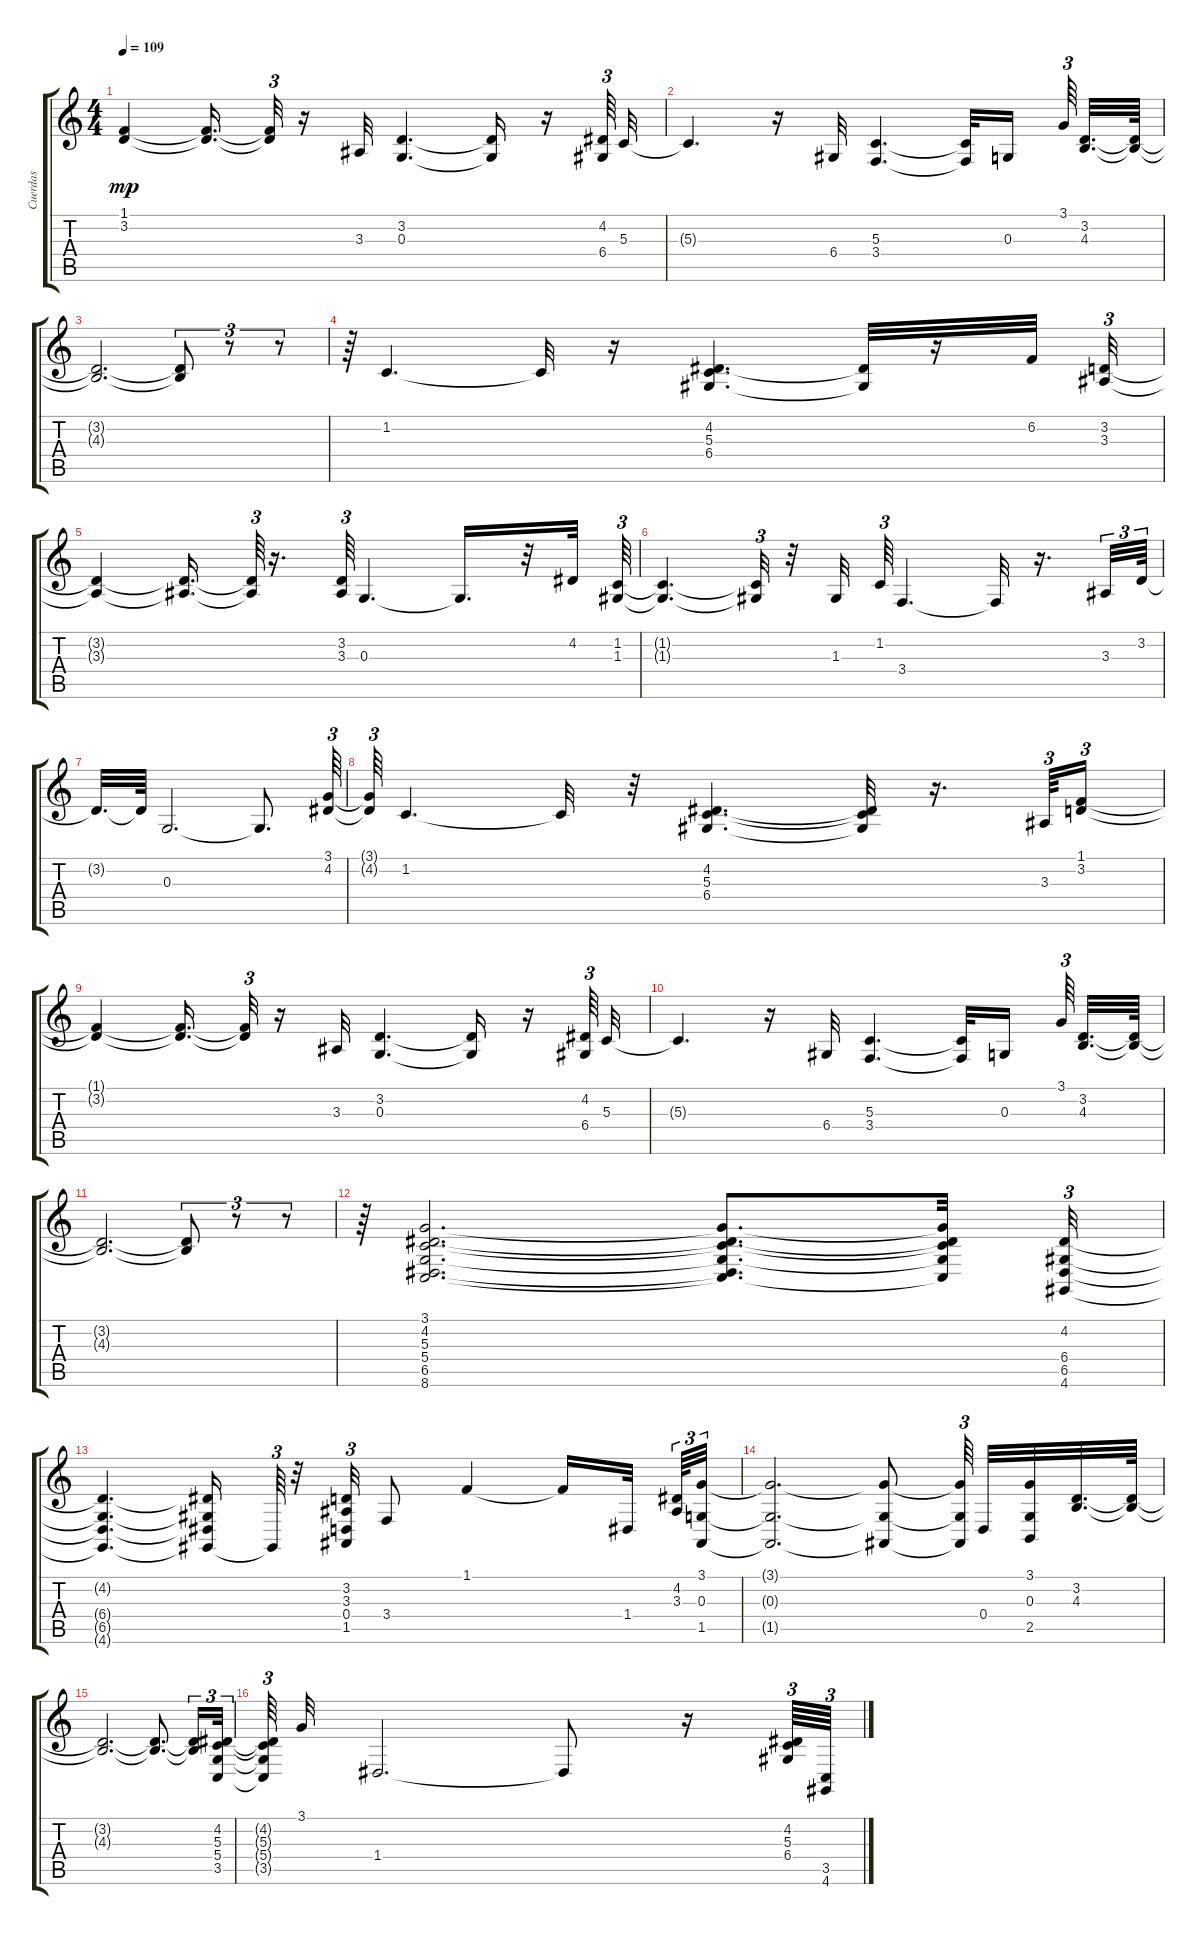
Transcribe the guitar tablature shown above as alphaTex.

\track ("Cuerdas" "Cuerdas") {instrument stringensemble1}
\staff {score tabs}
\tuning (E4 B3 G3 D3 A2 E2) {hide}
\ts (4 4)
\tempo 109
\clef g2
\ks c
(1.1{t} 3.2{t}).4{dy mp} (1.1{t} 3.2{t}).16{d} (1.1{t} 3.2{t}).32{tu (3 2)} r.16 3.3.32 (3.2 0.3).4{d} (3.2{t} 0.3{t}).16 r.16 (4.2 6.4).64{tu (3 2)} 5.3.32 |
5.3{t}.4{d} r.16 6.4.32 (5.3 3.4).4{d} (5.3{t} 3.4{t}).32 0.3.16{beam splitsecondary} 3.1.64{tu (3 2) beam splitsecondary} (3.2 4.3).32{d} (3.2{t} 4.3{t}).64 |
(3.2{t} 4.3{t}).2{d} (3.2{t} 4.3{t}).8{tu (3 2)} r.8{tu (3 2)} r.8{tu (3 2)} |
r.64{tu (3 2)} 1.2.4{d} 1.2{t}.32 r.16 (4.2 5.3 6.4).4{d} (4.2{t} 6.4{t}).32 r.16 6.2.32 (3.2 3.3).32{tu (3 2)} |
(3.2{t} 3.3{t}).4 (3.2{t} 3.3{t}).16{d} (3.2{t} 3.3{t}).64{tu (3 2)} r.16{d} (3.2 3.3).64{tu (3 2)} 0.3.4{d} 0.3{t}.16{d} r.32 4.2.32 (1.2 1.3).64{tu (3 2)} |
(1.2{t} 1.3{t}).4{d} (1.2{t} 1.3{t}).32{tu (3 2)} r.32 1.3.32 1.2.64{tu (3 2)} 3.4.4{d} 3.4{t}.32 r.16{d} 3.3.32{tu (3 2)} 3.2.64{tu (3 2)} |
3.2{t}.32{d} 3.2{t}.64 0.3.2{d} 0.3{t}.8{d} (3.1 4.2).64{tu (3 2)} |
(3.1{t} 4.2{t}).64{tu (3 2)} 1.2.4{d} 1.2{t}.32 r.32 (4.2 5.3 6.4).4{d} (4.2{t} 5.3{t} 6.4{t}).32 r.16{d} 3.3.64{tu (3 2)} (1.1 3.2).16{tu (3 2)} |
(1.1{t} 3.2{t}).4 (1.1{t} 3.2{t}).16{d} (1.1{t} 3.2{t}).32{tu (3 2)} r.16 3.3.32 (3.2 0.3).4{d} (3.2{t} 0.3{t}).16 r.16 (4.2 6.4).64{tu (3 2)} 5.3.32 |
5.3{t}.4{d} r.16 6.4.32 (5.3 3.4).4{d} (5.3{t} 3.4{t}).32 0.3.16{beam splitsecondary} 3.1.64{tu (3 2) beam splitsecondary} (3.2 4.3).32{d} (3.2{t} 4.3{t}).64 |
(3.2{t} 4.3{t}).2{d} (3.2{t} 4.3{t}).8{tu (3 2)} r.8{tu (3 2)} r.8{tu (3 2)} |
r.64{tu (3 2)} (3.1 4.2 5.3 5.4 6.5 8.6).2{d} (3.1{t} 4.2{t} 5.3{t} 5.4{t} 6.5{t} 8.6{t}).8{d} (3.1{t} 4.2{t} 5.3{t} 5.4{t} 8.6{t}).32 (4.2 6.4 6.5 4.6).32{tu (3 2)} |
(4.2{t} 6.4{t} 6.5{t} 4.6{t}).4{d} (4.2{t} 6.4{t} 6.5{t} 4.6{t}).16 4.6{t}.64{tu (3 2)} r.32 (3.2 3.3 0.4 1.5).32{tu (3 2)} 3.4.8 1.1.4 1.1{t}.16 1.4.32{beam splitsecondary} (4.2 3.3).64{tu (3 2)} (3.1 0.3 1.5).32{tu (3 2)} |
(3.1{t} 0.3{t} 1.5{t}).2{d} (3.1{t} 0.3{t} 1.5{t}).8 (3.1{t} 0.3{t} 1.5{t}).64{tu (3 2) beam splitsecondary} 0.4.32 (3.1 0.3 2.5).32 (3.2 4.3).32{d} (3.2{t} 4.3{t}).64 |
(3.2{t} 4.3{t}).2{d} (3.2{t} 4.3{t}).8{d} (3.2{t} 4.3{t}).16{tu (3 2)} (4.2 5.3 5.4 3.5).32{tu (3 2)} |
(4.2{t} 5.3{t} 5.4{t} 3.5{t}).64{tu (3 2)} 3.1.32 1.4.2{d} 1.4{t}.8 r.16 (4.2 5.3 6.4).64{tu (3 2)} (3.5 4.6).64{tu (3 2)}
